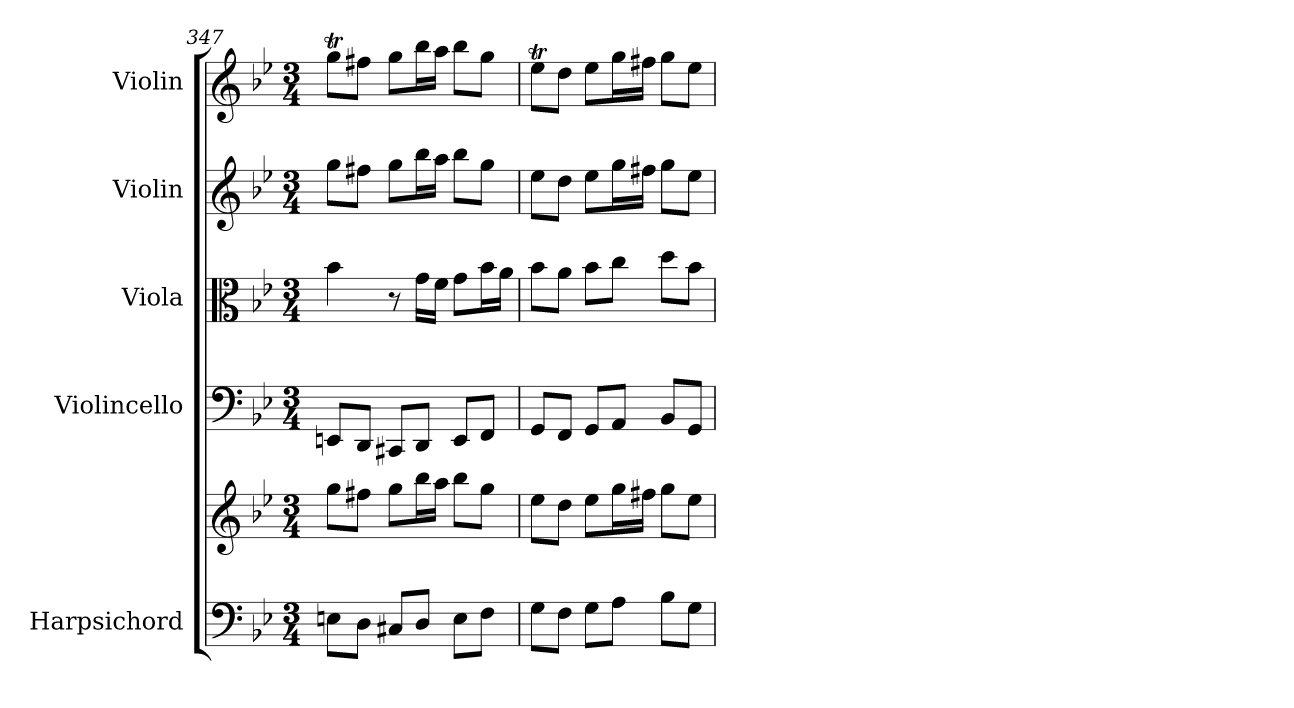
**kern	**kern	**kern	**kern	**kern	**kern
*part5	*part5	*part4	*part3	*part2	*part1
*staff6	*staff5	*staff4	*staff3	*staff2	*staff1
*I"Harpsichord	*	*I"Violincello	*I"Viola	*I"Violin	*I"Violin
*I'Hpschd	*	*I'Vc	*I'Vla	*I'Vln	*I'Vln
*clefF4	*clefG2	*clefF4	*clefC3	*clefG2	*clefG2
*k[b-e-]	*k[b-e-]	*k[b-e-]	*k[b-e-]	*k[b-e-]	*k[b-e-]
*M3/4	*M3/4	*M3/4	*M3/4	*M3/4	*M3/4
=347	=347	=347	=347	=347	=347
8En\L	8gg\L	8EEn/L	4b-\	8gg\L	8ggT\L
8D\J	8ff#X\J	8DD/J	.	8ff#X\J	8ff#X\J
8C#X/L	8gg\L	8CC#X/L	8r	8gg\L	8gg\L
8D/J	16bb-\L	8DD/J	16g\LL	16bb-\L	16bb-\L
.	16aa\JJ	.	16f\JJ	16aa\JJ	16aa\JJ
8E\L	8bb-\L	8EE/L	8g\L	8bb-\L	8bb-\L
8F\J	8gg\J	8FF/J	16b-\L	8gg\J	8gg\J
.	.	.	16a\JJ	.	.
!!LO:PB:g=z
=348	=348	=348	=348	=348	=348
8G\L	8ee-\L	8GG/L	8b-\L	8ee-\L	8ee-T\L
8F\J	8dd\J	8FF/J	8a\J	8dd\J	8dd\J
8G\L	8ee-\L	8GG/L	8b-\L	8ee-\L	8ee-\L
8A\J	16gg\L	8AA/J	8cc\J	16gg\L	16gg\L
.	16ff#X\JJ	.	.	16ff#X\JJ	16ff#X\JJ
8B-\L	8gg\L	8BB-/L	8dd\L	8gg\L	8gg\L
8G\J	8ee-\J	8GG/J	8b-\J	8ee-\J	8ee-\J
=	=	=	=	=	=
*-	*-	*-	*-	*-	*-
